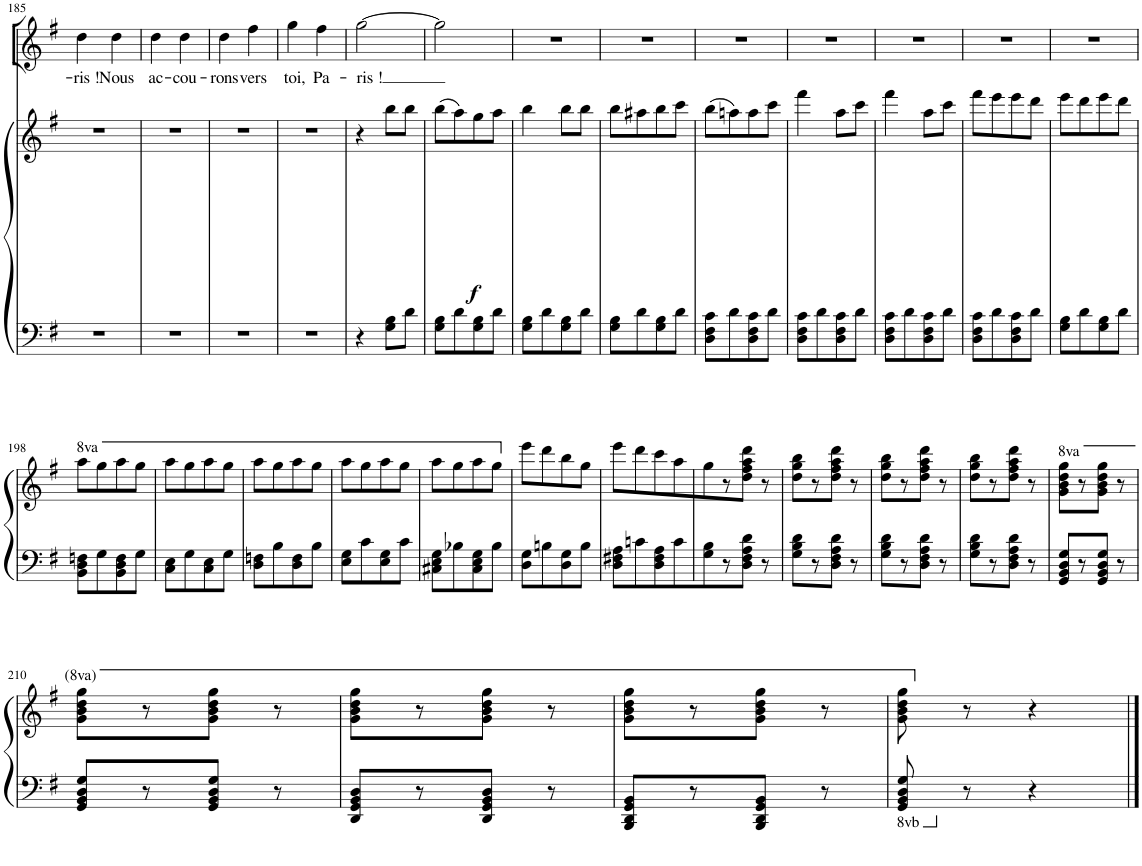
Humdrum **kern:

**kern	**kern	**dynam	**kern	**text
*part2	*part2	*part2	*part1	*part1
*staff3	*staff2	*staff2/3	*staff1	*staff1
*I"Piano	*	*	*I"Soprani	*
*I'Pno	*	*	*	*
!!LO:PB:g=z
*clefF4	*clefG2	*	*clefG2	*
*k[f#]	*k[f#]	*	*k[f#]	*
*M2/4	*M2/4	*	*M2/4	*
=185	=185	=185	=185	=185
!	!	!	!	!LO:LY:b
2r	2r	.	4dd\	-ris !
!	!	!	!	!LO:LY:b
.	.	.	4dd\	Nous
=186	=186	=186	=186	=186
!	!	!	!	!LO:LY:b
2r	2r	.	4dd\	ac-
!	!	!	!	!LO:LY:b
.	.	.	4dd\	-cou-
=187	=187	=187	=187	=187
!	!	!	!	!LO:LY:b
2r	2r	.	4dd\	-rons
!	!	!	!	!LO:LY:b
.	.	.	4ff#\	vers
=188	=188	=188	=188	=188
!	!	!	!	!LO:LY:b
2r	2r	.	4gg\	toi,
!	!	!	!	!LO:LY:b
.	.	.	4ff#\	Pa-
=189	=189	=189	=189	=189
!	!	!	!	!LO:LY:b
4r	4r	.	[2gg\	-ris !
!	!	!LO:DY:b	!	!
8G\ 8B\L	8bb\L	f	.	.
8d\J	8bb\J	.	.	.
=190	=190	=190	=190	=190
8G\ 8B\L	(8bb\L	.	2gg\]	.
8d\	8aa\)	.	.	.
8G\ 8B\	8gg\	.	.	.
8d\J	8aa\J	.	.	.
=191	=191	=191	=191	=191
8G\ 8B\L	4bb\	.	2r	.
8d\	.	.	.	.
8G\ 8B\	8bb\L	.	.	.
8d\J	8bb\J	.	.	.
=192	=192	=192	=192	=192
8G\ 8B\L	8bb\L	.	2r	.
8d\	8aa#X\	.	.	.
8G\ 8B\	8bb\	.	.	.
8d\J	8ccc\J	.	.	.
=193	=193	=193	=193	=193
8D\ 8F#\ 8c\L	(8bb\L	.	2r	.
8d\	8aan\)	.	.	.
8D\ 8F#\ 8c\	8aa\	.	.	.
8d\J	8ccc\J	.	.	.
=194	=194	=194	=194	=194
8D\ 8F#\ 8c\L	4fff#\	.	2r	.
8d\	.	.	.	.
8D\ 8F#\ 8c\	8aa\L	.	.	.
8d\J	8ccc\J	.	.	.
=195	=195	=195	=195	=195
8D\ 8F#\ 8c\L	4fff#\	.	2r	.
8d\	.	.	.	.
8D\ 8F#\ 8c\	8aa\L	.	.	.
8d\J	8ccc\J	.	.	.
=196	=196	=196	=196	=196
8D\ 8F#\ 8c\L	8fff#\L	.	2r	.
8d\	8eee\	.	.	.
8D\ 8F#\ 8c\	8eee\	.	.	.
8d\J	8ddd\J	.	.	.
=197	=197	=197	=197	=197
8G\ 8B\L	8eee\L	.	2r	.
8d\	8ddd\	.	.	.
8G\ 8B\	8eee\	.	.	.
8d\J	8ddd\J	.	.	.
!!LO:LB:g=z
=198	=198	=198	=198	=198
*	*8va	*	*	*
8BB\ 8D\ 8Fn\L	8aaa\L	.	2r	.
8G\	8ggg\	.	.	.
8BB\ 8D\ 8F\	8aaa\	.	.	.
8G\J	8ggg\J	.	.	.
=199	=199	=199	=199	=199
8C\ 8E\L	8aaa\L	.	2r	.
8G\	8ggg\	.	.	.
8C\ 8E\	8aaa\	.	.	.
8G\J	8ggg\J	.	.	.
=200	=200	=200	=200	=200
8D\ 8Fn\L	8aaa\L	.	2r	.
8B\	8ggg\	.	.	.
8D\ 8F\	8aaa\	.	.	.
8B\J	8ggg\J	.	.	.
=201	=201	=201	=201	=201
8E\ 8G\L	8aaa\L	.	2r	.
8c\	8ggg\	.	.	.
8E\ 8G\	8aaa\	.	.	.
8c\J	8ggg\J	.	.	.
=202	=202	=202	=202	=202
8C#X\ 8E\ 8G\L	8aaa\L	.	2r	.
8B-X\	8ggg\	.	.	.
8C#\ 8E\ 8G\	8aaa\	.	.	.
8B-\J	8ggg\J	.	.	.
=203	=203	=203	=203	=203
*	*X8va	*	*	*
8D\ 8G\L	8eee\L	.	2r	.
8Bn\	8ddd\	.	.	.
8D\ 8G\	8bb\	.	.	.
8B\J	8gg\J	.	.	.
=204	=204	=204	=204	=204
8D\ 8F#X\ 8A\L	8eee\L	.	2r	.
8cn\	8ddd\	.	.	.
8D\ 8F#\ 8A\	8ccc\	.	.	.
8c\	8aa\	.	.	.
=205	=205	=205	=205	=205
8G\ 8B\	8gg\	.	2r	.
8r	8r	.	.	.
8D\ 8F#\ 8A\ 8d\J	8dd\ 8ff#\ 8aa\ 8ddd\J	.	.	.
8r	8r	.	.	.
=206	=206	=206	=206	=206
8G\ 8B\ 8d\L	8dd\ 8gg\ 8bb\L	.	2r	.
8r	8r	.	.	.
8D\ 8F#\ 8A\ 8d\J	8dd\ 8ff#\ 8aa\ 8ddd\J	.	.	.
8r	8r	.	.	.
=207	=207	=207	=207	=207
8G\ 8B\ 8d\L	8dd\ 8gg\ 8bb\L	.	2r	.
8r	8r	.	.	.
8D\ 8F#\ 8A\ 8d\J	8dd\ 8ff#\ 8aa\ 8ddd\J	.	.	.
8r	8r	.	.	.
=208	=208	=208	=208	=208
8G\ 8B\ 8d\L	8dd\ 8gg\ 8bb\L	.	2r	.
8r	8r	.	.	.
8D\ 8F#\ 8A\ 8d\J	8dd\ 8ff#\ 8aa\ 8ddd\J	.	.	.
8r	8r	.	.	.
=209	=209	=209	=209	=209
*	*8va	*	*	*
8GG/ 8BB/ 8D/ 8G/L	8gg\ 8bb\ 8ddd\ 8ggg\L	.	2r	.
8r	8r	.	.	.
8GG/ 8BB/ 8D/ 8G/J	8gg\ 8bb\ 8ddd\ 8ggg\J	.	.	.
8r	8r	.	.	.
!!LO:LB:g=z
=210	=210	=210	=210	=210
8GG/ 8BB/ 8D/ 8G/L	8gg\ 8bb\ 8ddd\ 8ggg\L	.	2r	.
8r	8r	.	.	.
8GG/ 8BB/ 8D/ 8G/J	8gg\ 8bb\ 8ddd\ 8ggg\J	.	.	.
8r	8r	.	.	.
=211	=211	=211	=211	=211
8DD/ 8GG/ 8BB/ 8D/L	8gg\ 8bb\ 8ddd\ 8ggg\L	.	2r	.
8r	8r	.	.	.
8DD/ 8GG/ 8BB/ 8D/J	8gg\ 8bb\ 8ddd\ 8ggg\J	.	.	.
8r	8r	.	.	.
=212	=212	=212	=212	=212
8BBB/ 8DD/ 8GG/ 8BB/L	8gg\ 8bb\ 8ddd\ 8ggg\L	.	2r	.
8r	8r	.	.	.
8BBB/ 8DD/ 8GG/ 8BB/J	8gg\ 8bb\ 8ddd\ 8ggg\J	.	.	.
8r	8r	.	.	.
=213	=213	=213	=213	=213
*8ba	*	*	*	*
8GGG/ 8BBB/ 8DD/ 8GG/	8gg\ 8bb\ 8ddd\ 8ggg\	.	2r	.
*X8ba	*	*	*	*
*	*X8va	*	*	*
8r	8r	.	.	.
4r	4r	.	.	.
==	==	==	==	==
*-	*-	*-	*-	*-
